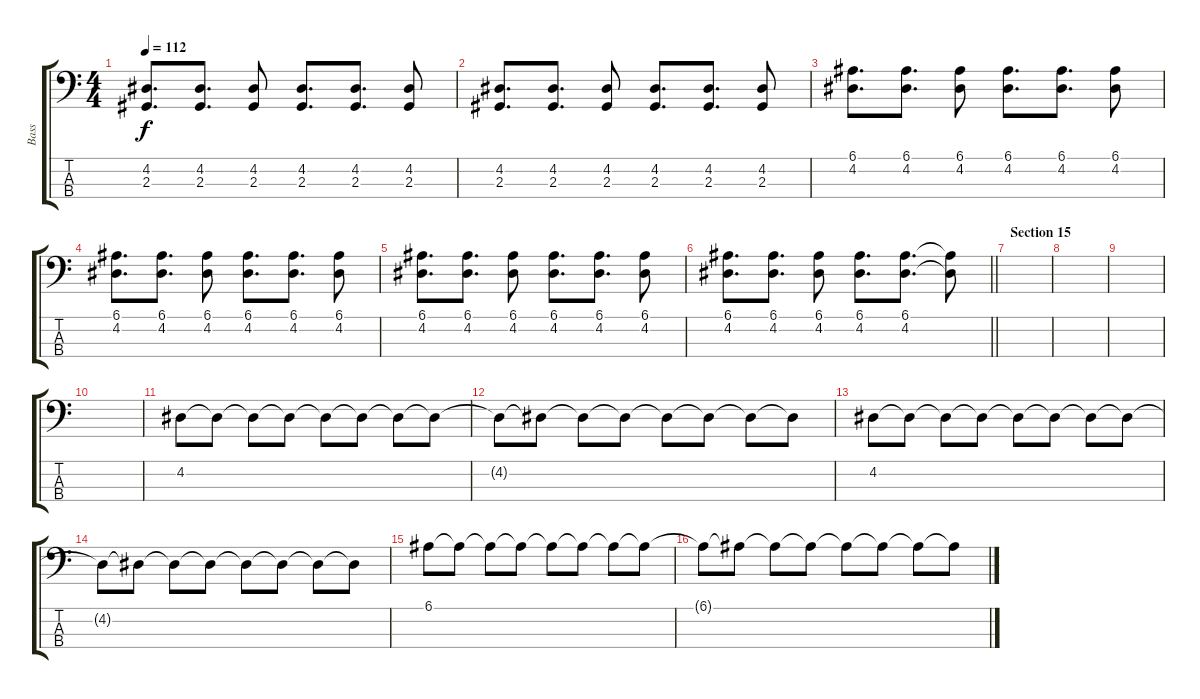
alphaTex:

\track ("Bass" "Bass") {instrument electricbassfinger}
\staff {score tabs}
\tuning (E2 B1 Gb1 Bb0) {hide}
\ts (4 4)
\tempo 112
\clef f4
\ks c
(4.2 2.3).8{d dy f} (4.2 2.3).8{d} (4.2 2.3).8 (4.2 2.3).8{d} (4.2 2.3).8{d} (4.2 2.3).8 |
(4.2 2.3).8{d} (4.2 2.3).8{d} (4.2 2.3).8 (4.2 2.3).8{d} (4.2 2.3).8{d} (4.2 2.3).8 |
(6.1 4.2).8{d} (6.1 4.2).8{d} (6.1 4.2).8 (6.1 4.2).8{d} (6.1 4.2).8{d} (6.1 4.2).8 |
(6.1 4.2).8{d} (6.1 4.2).8{d} (6.1 4.2).8 (6.1 4.2).8{d} (6.1 4.2).8{d} (6.1 4.2).8 |
(6.1 4.2).8{d} (6.1 4.2).8{d} (6.1 4.2).8 (6.1 4.2).8{d} (6.1 4.2).8{d} (6.1 4.2).8 |
\barLineRight lightlight
(6.1 4.2).8{d} (6.1 4.2).8{d} (6.1 4.2).8 (6.1 4.2).8{d} (6.1 4.2).8{d} (6.1{t} 4.2{t}).8 |
\section ("" "Section 15")
|
|
|
|
4.2.8{instrument electricbassfinger} 4.2{t}.8 4.2{t}.8 4.2{t}.8 4.2{t}.8 4.2{t}.8 4.2{t}.8 4.2{t}.8 |
4.2{t}.8 4.2{t}.8 4.2{t}.8 4.2{t}.8 4.2{t}.8 4.2{t}.8 4.2{t}.8 4.2{t}.8 |
4.2.8 4.2{t}.8 4.2{t}.8 4.2{t}.8 4.2{t}.8 4.2{t}.8 4.2{t}.8 4.2{t}.8 |
4.2{t}.8 4.2{t}.8 4.2{t}.8 4.2{t}.8 4.2{t}.8 4.2{t}.8 4.2{t}.8 4.2{t}.8 |
6.1.8 6.1{t}.8 6.1{t}.8 6.1{t}.8 6.1{t}.8 6.1{t}.8 6.1{t}.8 6.1{t}.8 |
6.1{t}.8 6.1{t}.8 6.1{t}.8 6.1{t}.8 6.1{t}.8 6.1{t}.8 6.1{t}.8 6.1{t}.8
